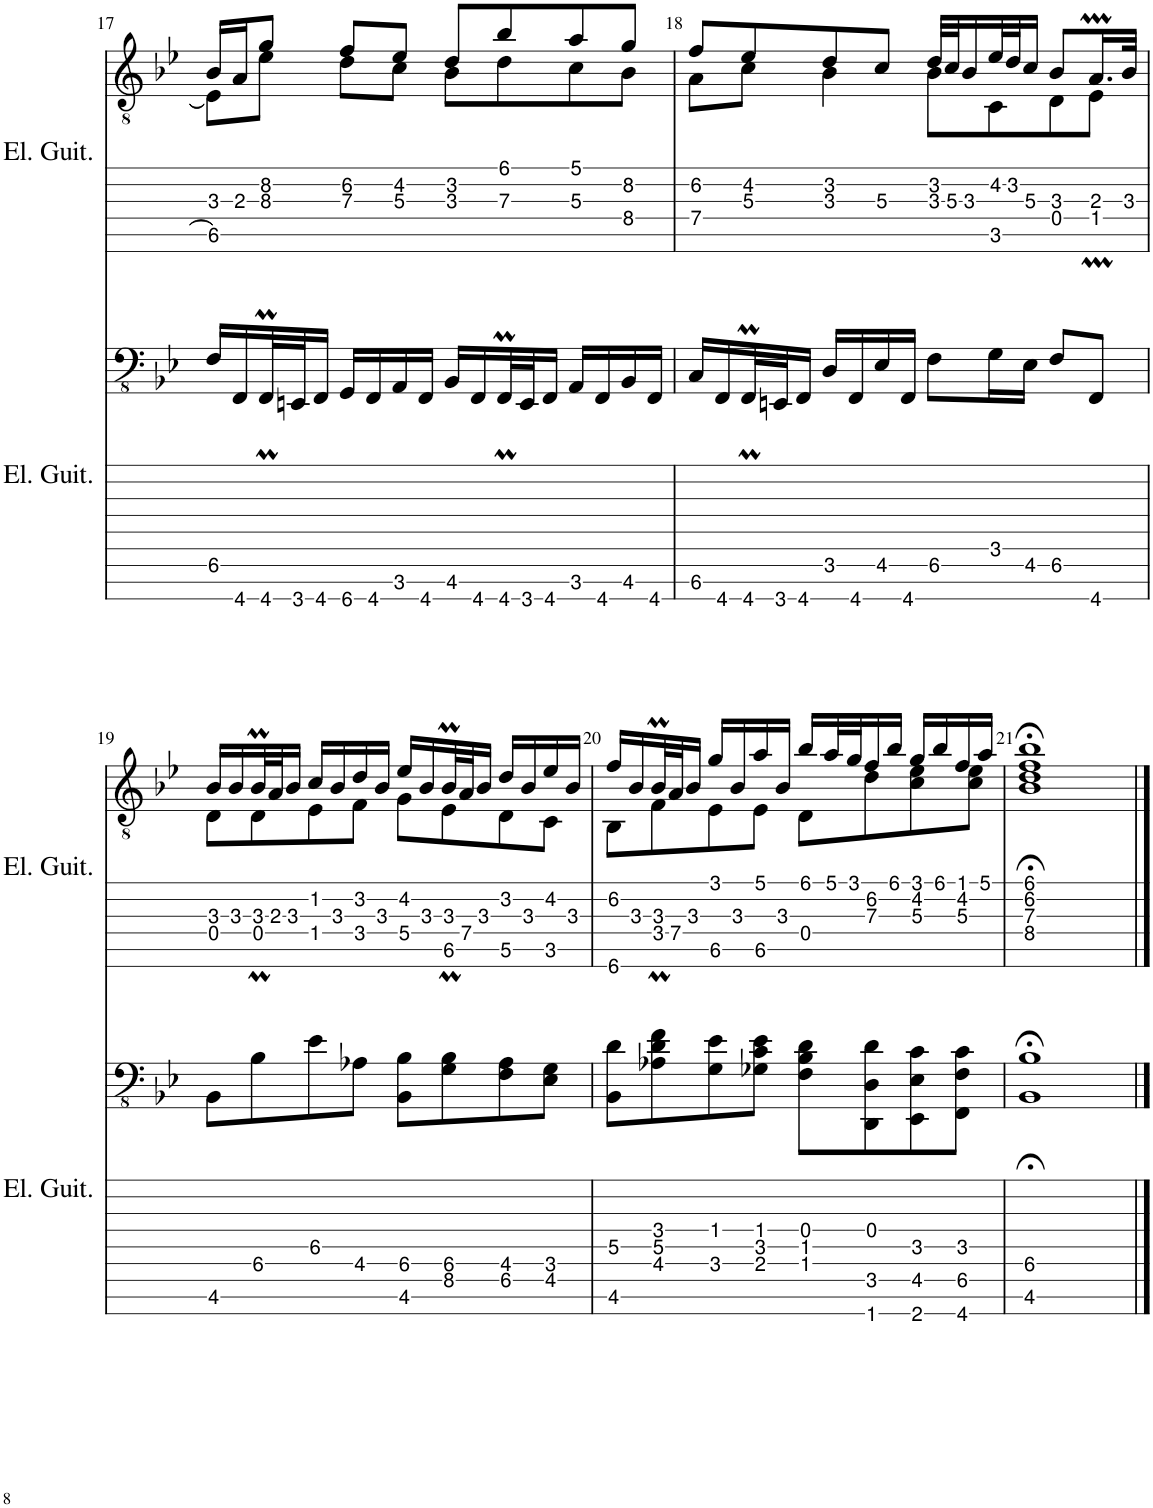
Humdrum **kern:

**kern	**kern	**kern	**kern
*part2	*part2	*part1	*part1
*staff4	*staff3	*staff2	*staff1
*I"Electric Guitar	*	*I"Electric Guitar	*
*I'El. Guit.	*	*I'El. Guit.	*
!!LO:PB:g=z
*clefFv4	*clefFv4	*	*clefGv2
*k[b-e-]	*k[b-e-]	*k[b-e-]	*k[b-e-]
*M4/4	*M4/4	*M4/4	*M4/4
=17	=17	=17	=17
*	*	*^	*^
16FFLL	16FF/LL	8E-L]	16B-LL	8E-\L]	16B-/LL
16FFFJ	16FFF/	.	16AJ	.	16A/J
32FFFMLL	32FFFM/L	8e-J	8gJ	8e-\J	8g/J
32EEEJ	32EEEn/J	.	.	.	.
16FFFJJ	16FFF/JJ	.	.	.	.
16GGGLL	16GGG/LL	8fL	8dL	8f/L	8d\L
16FFFJ	16FFF/	.	.	.	.
16AAAL	16AAA/	8e-J	8cJ	8e-/J	8c\J
16FFFJJ	16FFF/JJ	.	.	.	.
16BBB-LL	16BBB-/LL	8dL	8B-L	8d/L	8B-\L
16FFFJ	16FFF/	.	.	.	.
32FFFMLL	32FFFM/L	8b-J	8dJ	8b-/	8d\
32EEEJ	32EEE/J	.	.	.	.
16FFFJJ	16FFF/JJ	.	.	.	.
16AAALL	16AAA/LL	8aL	8cL	8a/	8c\
16FFFJ	16FFF/	.	.	.	.
16BBB-L	16BBB-/	8gJ	8B-J	8g/J	8B-\J
16FFFJJ	16FFF/JJ	.	.	.	.
=18	=18	=18	=18	=18	=18
16CCLL	16CC/LL	8fL	8AL	8f/L	8A\L
16FFFJ	16FFF/	.	.	.	.
32FFFMLL	32FFFM/L	8e-J	8cJ	8e-/	8c\J
32EEEJ	32EEEn/J	.	.	.	.
16FFFJJ	16FFF/JJ	.	.	.	.
16DDLL	16DD/LL	8dL	4B-	8d/	4B-\
16FFFJ	16FFF/	.	.	.	.
16EE-L	16EE-/	8cJ	.	8c/J	.
16FFFJJ	16FFF/JJ	.	.	.	.
8FFL	8FF\L	32dLLL	8B-L	32d/LLL	8B-\L
.	.	32cJ	.	32c/J	.
.	.	16B-J	.	16B-/	.
16GGL	16GG\L	32e-LL	8CJ	32e-/L	8C\
.	.	32dJ	.	32d/J	.
16EE-JJ	16EE-\JJ	16cJJ	.	16c/JJ	.
8FFL	8FF/L	8B-L	8DL	8B-/L	8D\
8FFFJ	8FFF/J	16.AmL	8E-J	16.Am/L	8E-\J
.	.	32B-JJk	.	32B-/JJk	.
!!LO:LB:g=z	!!
=19	=19	=19	=19	=19	=19
8BBB-L	8BBB-\L	16B-LL	8DL	16B-/LL	8D\L
.	.	16B-J	.	16B-/	.
8BB-J	8BB-\	32B-MLL	8DJ	32B-M/L	8D\
.	.	32AJ	.	32A/J	.
.	.	16B-JJ	.	16B-/JJ	.
8E-L	8E-\	16cLL	8E-L	16c/LL	8E-\
.	.	16B-J	.	16B-/	.
8AA-J	8AA-X\J	16dL	8FJ	16d/	8F\J
.	.	16B-JJ	.	16B-/JJ	.
8BBB-/ 8BB-/L	8BBB-\ 8BB-\L	16e-LL	8GL	16e-/LL	8G\L
.	.	16B-J	.	16B-/	.
8GG/ 8BB-/J	8GG\ 8BB-\	32B-MLL	8E-J	32B-M/L	8E-\
.	.	32AJ	.	32A/J	.
.	.	16B-JJ	.	16B-/JJ	.
8FF/ 8AA-/L	8FF\ 8AA-\	16dLL	8DL	16d/LL	8D\
.	.	16B-J	.	16B-/	.
8EE-/ 8GG/J	8EE-\ 8GG\J	16e-L	8CJ	16e-/	8C\J
.	.	16B-JJ	.	16B-/JJ	.
=20	=20	=20	=20	=20	=20
8BBB-/ 8D/L	8BBB-\ 8D\L	16fLL	8BB-L	16f/LL	8BB-\L
.	.	16B-J	.	16B-/	.
8AA-/ 8D/ 8F/J	8AA-X\ 8D\ 8F\	32B-MLL	8FJ	32B-M/L	8F\
.	.	32AJ	.	32A/J	.
.	.	16B-JJ	.	16B-/JJ	.
8GG/ 8E-/L	8GG\ 8E-\	16gLL	8E-L	16g/LL	8E-\
.	.	16B-J	.	16B-/	.
8GG-/ 8C/ 8E-/J	8GG-X\ 8C\ 8E-\J	16aL	8E-J	16a/	8E-\J
.	.	16B-JJ	.	16B-/JJ	.
8FF/ 8BB-/ 8D/L	8FF\ 8BB-\ 8D\L	16b-LL	8DL	16b-/LL	8D\L
.	.	32aL	.	32a/L	.
.	.	32gJJ	.	32g/J	.
8DDD/ 8DD/ 8D/J	8DDD\ 8DD\ 8D\	16fL	8dJ	16f/	8d\
.	.	16b-JJ	.	16b-/JJ	.
8EEE-/ 8EE-/ 8C/L	8EEE-\ 8EE-\ 8C\	16gLL	8c\ 8e-\L	16g/LL	8c\ 8e-\
.	.	16b-J	.	16b-/	.
8FFF/ 8FF/ 8C/J	8FFF\ 8FF\ 8C\J	16fL	8c\ 8e-\J	16f/	8c\ 8e-\J
.	.	16aJJ	.	16a/JJ	.
*	*	*v	*v	*	*
*	*	*	*v	*v
=21	=21	=21	=21
1BBB-;< 1BB-;<	1BBB-;< 1BB-;<	1B-;< 1d;< 1f;< 1b-;<	1B-;< 1d;< 1f;< 1b-;<
==	==	==	==
*-	*-	*-	*-
